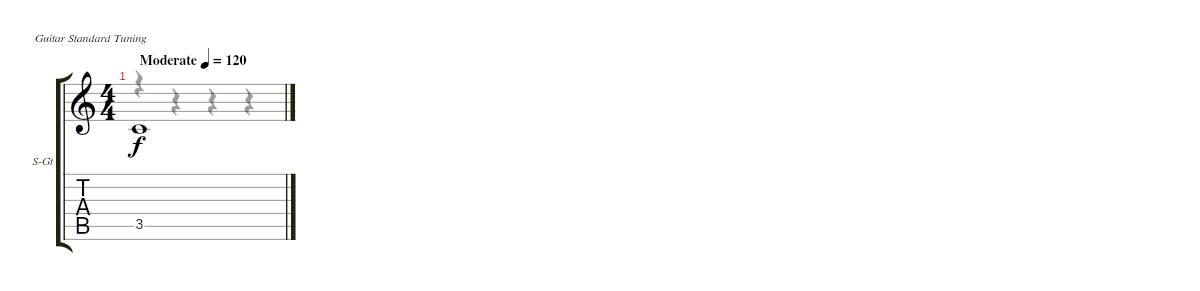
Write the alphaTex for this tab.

\bracketExtendMode groupsimilarinstruments
\firstSystemTrackNameOrientation horizontal
\otherSystemsTrackNameOrientation horizontal
\track ("Track 1" "S-Gt") {instrument acousticguitarsteel}
\staff {score tabs}
\tuning (E4 B3 G3 D3 A2 E2)
\voice
\ts (4 4)
\beaming (8 2 2 2 2)
\tempo (120 "Moderate")
\clef g2
\ks c
3.5.1{dy f instrument acousticguitarsteel}
\voice
\clef g2
\ottava regular
\simile none
\ks c
r.4{dy mf} r.4 r.4 r.4
